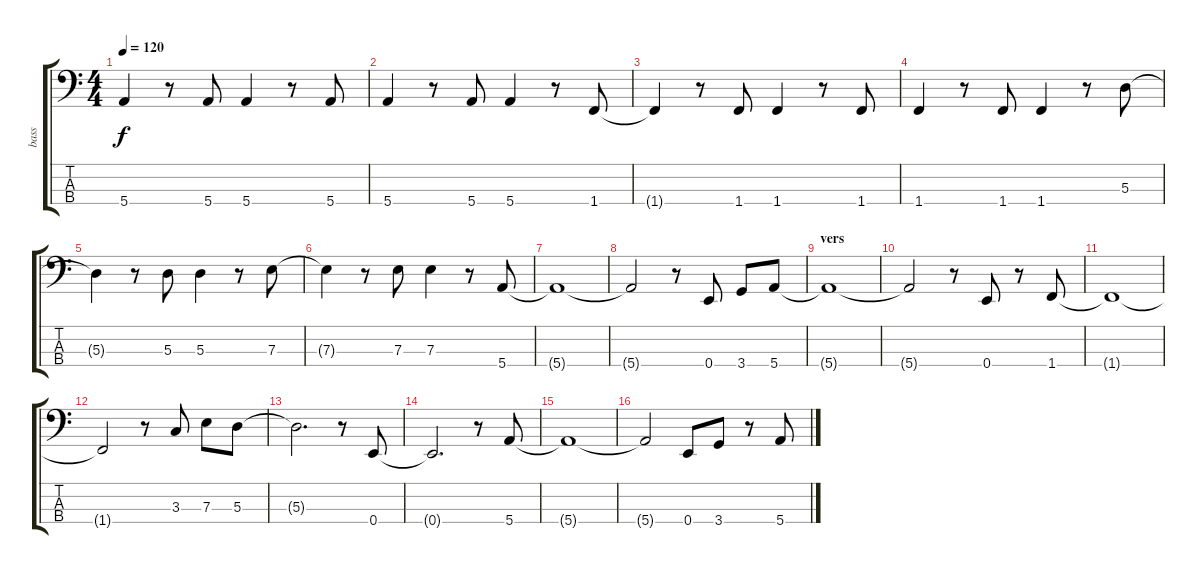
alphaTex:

\track ("bass" "bass") {instrument electricbassfinger}
\staff {score tabs}
\tuning (G2 D2 A1 E1) {hide}
\ts (4 4)
\tempo 120
\clef f4
\ks c
5.4{t}.4{dy f} r.8 5.4.8 5.4.4 r.8 5.4.8 |
5.4.4 r.8 5.4.8 5.4.4 r.8 1.4.8 |
1.4{t}.4 r.8 1.4.8 1.4.4 r.8 1.4.8 |
1.4.4 r.8 1.4.8 1.4.4 r.8 5.3.8 |
5.3{t}.4 r.8 5.3.8 5.3.4 r.8 7.3.8 |
7.3{t}.4 r.8 7.3.8 7.3.4 r.8 5.4.8 |
5.4{t}.1 |
5.4{t}.2 r.8 0.4.8 3.4.8 5.4.8 |
\section ("" "vers")
5.4{t}.1 |
5.4{t}.2 r.8 0.4.8 r.8 1.4.8 |
1.4{t}.1 |
1.4{t}.2 r.8 3.3.8 7.3.8 5.3.8 |
5.3{t}.2{d} r.8 0.4.8 |
0.4{t}.2{d} r.8 5.4.8 |
5.4{t}.1 |
5.4{t}.2 0.4.8 3.4.8 r.8 5.4.8
